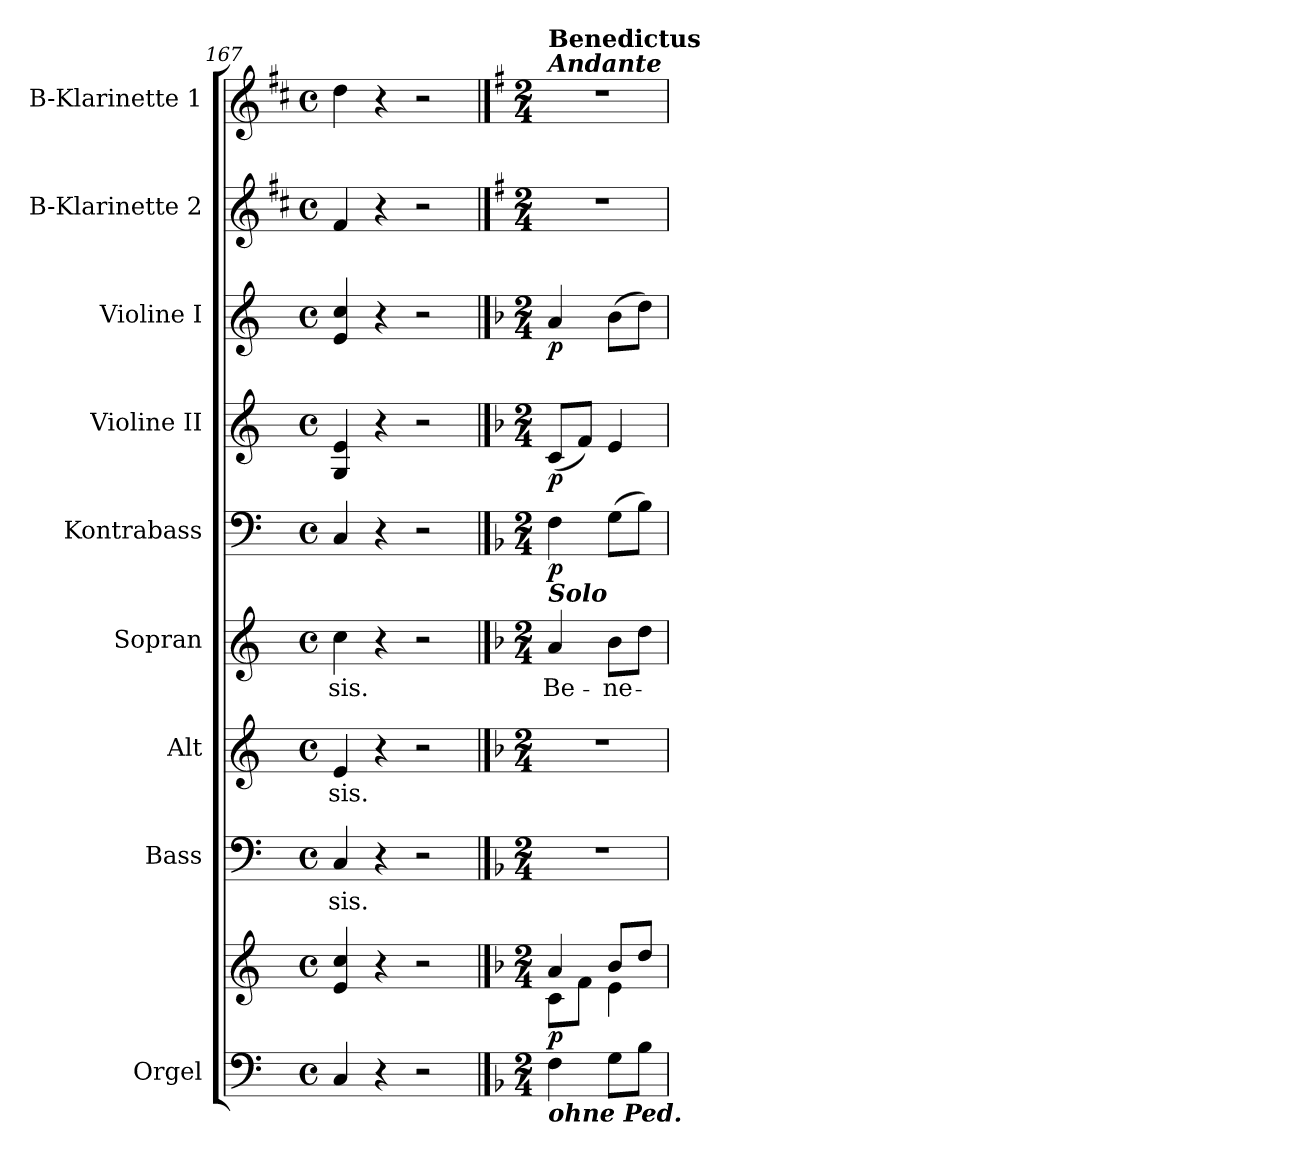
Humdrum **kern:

**kern	**kern	**dynam	**kern	**text	**kern	**text	**kern	**text	**kern	**dynam	**kern	**dynam	**kern	**dynam	**kern	**kern
*part9	*part9	*part9	*part8	*part8	*part7	*part7	*part6	*part6	*part5	*part5	*part4	*part4	*part3	*part3	*part2	*part1
*staff10	*staff9	*staff9/10	*staff8	*staff8	*staff7	*staff7	*staff6	*staff6	*staff5	*staff5	*staff4	*staff4	*staff3	*staff3	*staff2	*staff1
*I"Orgel	*	*	*I"Bass	*	*I"Alt	*	*I"Sopran	*	*I"Kontrabass	*	*I"Violine II	*	*I"Violine I	*	*I"B-Klarinette 2	*I"B-Klarinette 1
*I'Org.	*	*	*I'B.	*	*I'A.	*	*I'S.	*	*I'Kb.	*	*I'Vl. II	*	*I'Vl. I	*	*I'B Kl. 2	*I'B Kl. 1
*clefF4	*clefG2	*	*clefF4	*	*clefG2	*	*clefG2	*	*clefF4	*	*clefG2	*	*clefG2	*	*clefG2	*clefG2
*	*	*	*	*	*	*	*	*	*ITrd7c12	*	*	*	*	*	*ITrd1c2	*ITrd1c2
*k[]	*k[]	*	*k[]	*	*k[]	*	*k[]	*	*k[]	*	*k[]	*	*k[]	*	*k[]	*k[]
*C:	*C:	*	*C:	*	*C:	*	*C:	*	*C:	*	*C:	*	*C:	*	*C:	*C:
*M4/4	*M4/4	*	*M4/4	*	*M4/4	*	*M4/4	*	*M4/4	*	*M4/4	*	*M4/4	*	*M4/4	*M4/4
*met(c)	*met(c)	*	*met(c)	*	*met(c)	*	*met(c)	*	*met(c)	*	*met(c)	*	*met(c)	*	*met(c)	*met(c)
=167	=167	=167	=167	=167	=167	=167	=167	=167	=167	=167	=167	=167	=167	=167	=167	=167
!	!	!	!	!LO:LY:b	!	!LO:LY:b	!	!LO:LY:b	!	!	!	!	!	!	!	!
4C/	4e/ 4cc/	.	4C/	-sis.	4e/	-sis.	4cc\	-sis.	4CC/	.	4G/ 4e/	.	4e/ 4cc/	.	4e/	4cc\
4r	4r	.	4r	.	4r	.	4r	.	4r	.	4r	.	4r	.	4r	4r
2r	2r	.	2r	.	2r	.	2r	.	2r	.	2r	.	2r	.	2r	2r
!!LO:PB:g=z
==168	==168	==168	==168	==168	==168	==168	==168	==168	==168	==168	==168	==168	==168	==168	==168	==168
*k[b-]	*k[b-]	*	*k[b-]	*	*k[b-]	*	*k[b-]	*	*k[b-]	*	*k[b-]	*	*k[b-]	*	*k[b-]	*k[b-]
*F:	*F:	*	*F:	*	*F:	*	*F:	*	*F:	*	*F:	*	*F:	*	*F:	*F:
*M2/4	*M2/4	*	*M2/4	*	*M2/4	*	*M2/4	*	*M2/4	*	*M2/4	*	*M2/4	*	*M2/4	*M2/4
*	*^	*	*	*	*	*	*	*	*	*	*	*	*	*	*	*
!	!	!	!	!	!	!	!	!	!	!	!	!	!	!	!	!	!LO:TX:a:Bi:t=Andante
!	!	!	!	!	!	!	!	!	!	!	!	!	!	!	!	!	!LO:TX:a:B:t=Benedictus
!	!	!	!	!	!	!	!	!LO:TX:a:Bi:t=Solo	!	!	!	!	!	!	!	!	!
!LO:TX:b:Bi:t=ohne Ped.	!	!	!	!	!	!	!	!	!	!	!	!	!	!	!	!	!
!	!	!	!LO:DY:b	!	!	!	!	!	!LO:LY:b	!	!LO:DY:b	!	!LO:DY:b	!	!LO:DY:b	!	!
4F\	4a/	8c\L	p	2r	.	2r	.	4a/	Be-	4FF\	p	(<8c/L	p	4a/	p	2r	2r
.	.	8f\J	.	.	.	.	.	.	.	.	.	8f/J)	.	.	.	.	.
!	!	!	!	!	!	!	!	!	!LO:LY:b	!	!	!	!	!	!	!	!
8G\L	8b-/L	4e\	.	.	.	.	.	8b-\L	-ne-	(>8GG\L	.	4e/	.	(>8b-\L	.	.	.
8B-\J	8dd/J	.	.	.	.	.	.	8dd\J	.	8BB-\J)	.	.	.	8dd\J)	.	.	.
*	*v	*v	*	*	*	*	*	*	*	*	*	*	*	*	*	*	*
=	=	=	=	=	=	=	=	=	=	=	=	=	=	=	=	=
*-	*-	*-	*-	*-	*-	*-	*-	*-	*-	*-	*-	*-	*-	*-	*-	*-
